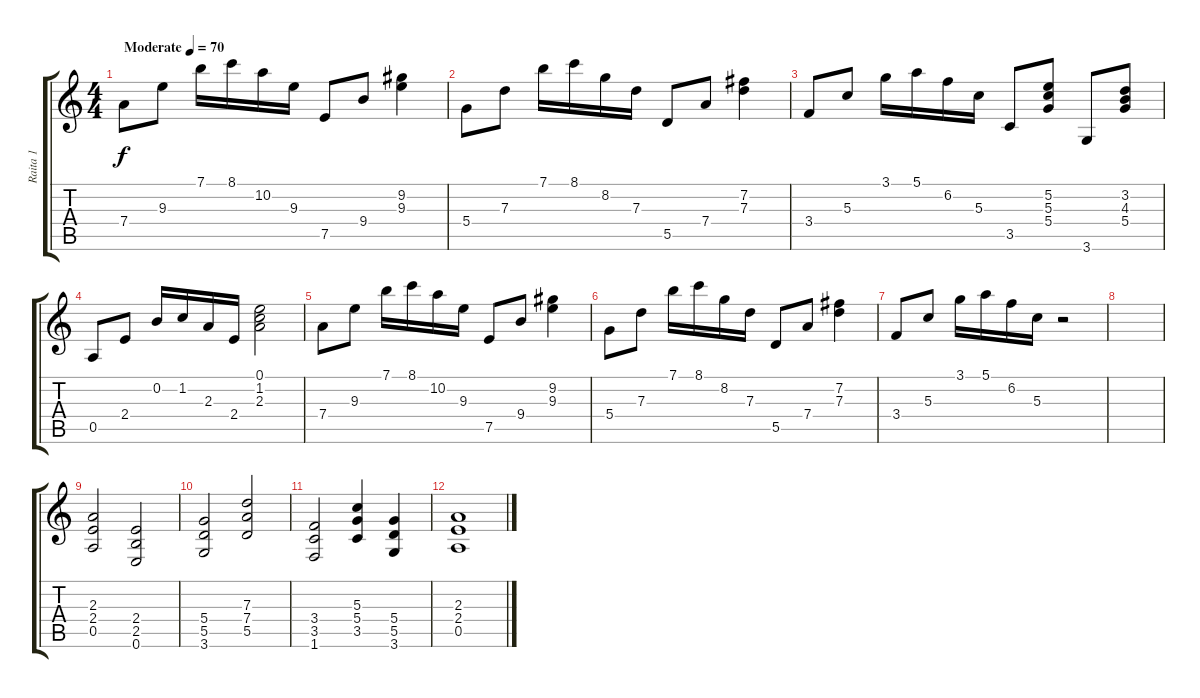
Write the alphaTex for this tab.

\track ("Raita 1" "Raita 1") {instrument acousticguitarsteel}
\staff {score tabs}
\tuning (E4 B3 G3 D3 A2 E2) {hide}
\ts (4 4)
\tempo (70 "Moderate")
\clef g2
\ks c
7.4.8{dy f instrument acousticguitarsteel} 9.3.8 7.1.16 8.1.16 10.2.16 9.3.16 7.5.8 9.4.8 (9.2 9.3).4 |
5.4.8 7.3.8 7.1.16 8.1.16 8.2.16 7.3.16 5.5.8 7.4.8 (7.2 7.3).4 |
3.4.8 5.3.8 3.1.16 5.1.16 6.2.16 5.3.16 3.5.8 (5.2 5.3 5.4).8 3.6.8 (3.2 4.3 5.4).8 |
0.5.8 2.4.8 0.2.16 1.2.16 2.3.16 2.4.16 (0.1 1.2 2.3).2 |
7.4.8 9.3.8 7.1.16 8.1.16 10.2.16 9.3.16 7.5.8 9.4.8 (9.2 9.3).4 |
5.4.8 7.3.8 7.1.16 8.1.16 8.2.16 7.3.16 5.5.8 7.4.8 (7.2 7.3).4 |
3.4.8 5.3.8 3.1.16 5.1.16 6.2.16 5.3.16 r.2 |
|
(2.3 2.4 0.5).2 (2.4 2.5 0.6).2 |
(5.4 5.5 3.6).2 (7.3 7.4 5.5).2 |
(3.4 3.5 1.6).2 (5.3 5.4 3.5).4 (5.4 5.5 3.6).4 |
(2.3 2.4 0.5).1
